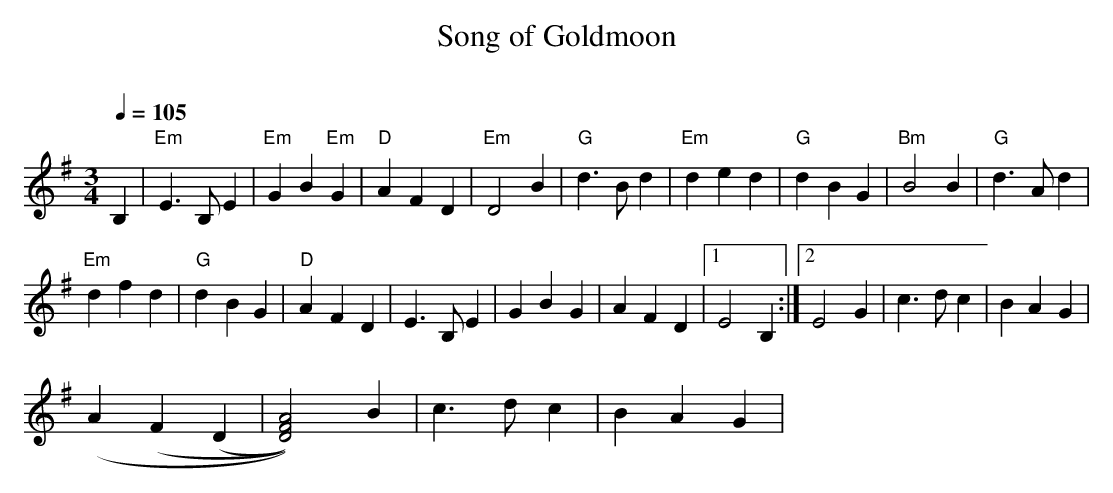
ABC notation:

X:1
T:Song of Goldmoon
O:
M:3/4
L:1/4
Q:1/4=105
K:G
%%staves (1 2)
V:1
B, | E>B, E | GBG | AFD | D2 B | d>Bd | ded | dBG | B2B | d>A d |
dfd | dBG | AFD | E>B,E | GBG | AFD |1 E2 B, :|2 E2 G | c>dc | BAG |
(A(F(D|[A2F2D2]))) B | c>dc | BAG |
V:2
x | "Em"x3 | "Em"x2 "Em"x | "D"x3 | "Em"x3 | "G"x3 | "Em"x3 |
 "G"x3 | "Bm"x3 | "G"x3 | "Em"x3 | "G"x3 | "D"x3 |
